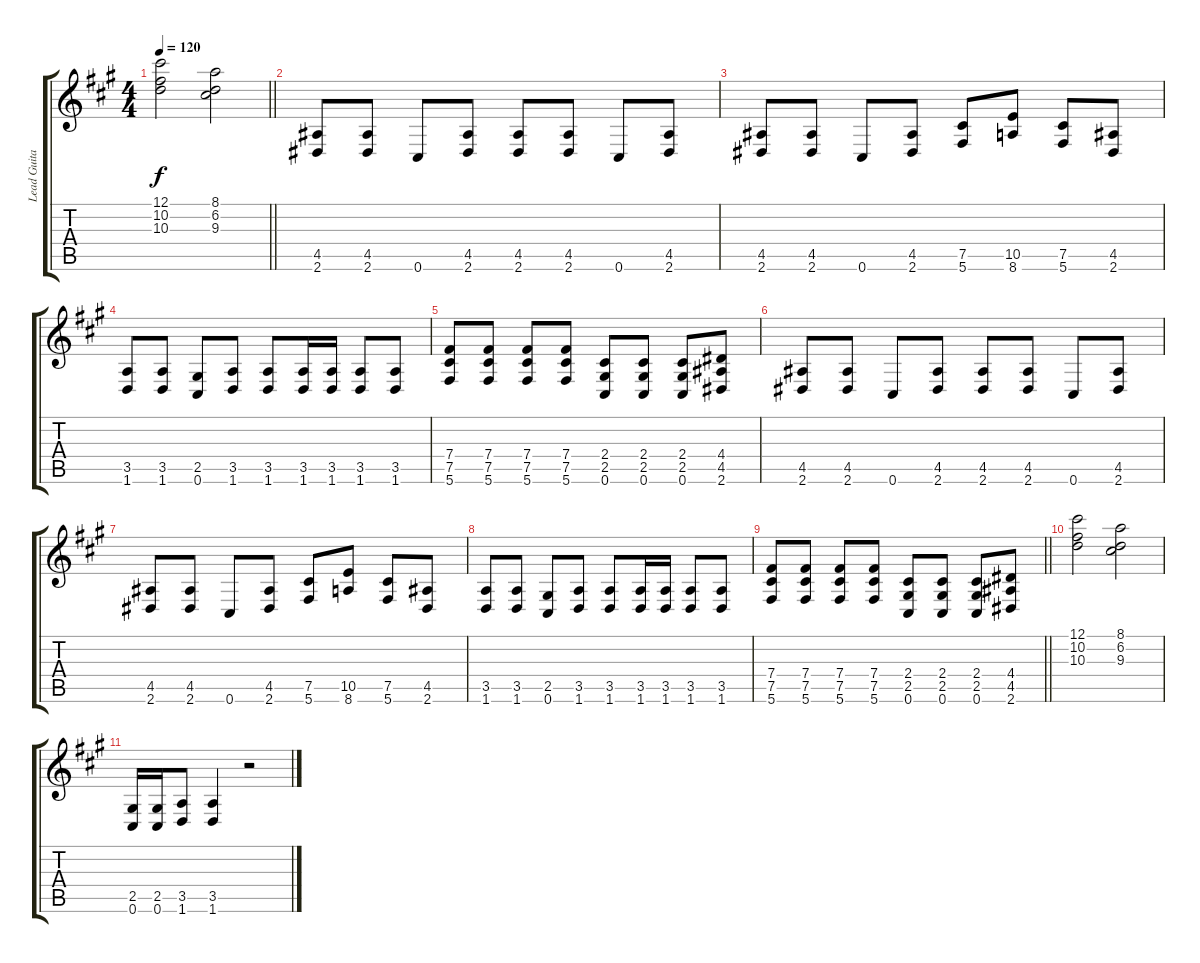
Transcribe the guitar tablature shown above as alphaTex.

\track ("Lead Guitar" "Lead Guita") {instrument overdrivenguitar}
\staff {score tabs}
\tuning (Db4 Ab3 E3 B2 Gb2 Db2) {hide}
\ts (4 4)
\tempo 120
\clef g2
\barLineRight lightlight
\ks a
(12.1 10.2 10.3).2{dy f} (8.1 6.2 9.3).2 |
(4.5 2.6).8 (4.5 2.6).8 0.6.8 (4.5 2.6).8 (4.5 2.6).8 (4.5 2.6).8 0.6.8 (4.5 2.6).8 |
(4.5 2.6).8 (4.5 2.6).8 0.6.8 (4.5 2.6).8 (7.5 5.6).8 (10.5 8.6).8 (7.5 5.6).8 (4.5 2.6).8 |
(3.5 1.6).8 (3.5 1.6).8 (2.5 0.6).8 (3.5 1.6).8 (3.5 1.6).8 (3.5 1.6).16 (3.5 1.6).16 (3.5 1.6).8 (3.5 1.6).8 |
(7.4 7.5 5.6).8 (7.4 7.5 5.6).8 (7.4 7.5 5.6).8 (7.4 7.5 5.6).8 (2.4 2.5 0.6).8 (2.4 2.5 0.6).8 (2.4 2.5 0.6).8 (4.4 4.5 2.6).8 |
(4.5 2.6).8 (4.5 2.6).8 0.6.8 (4.5 2.6).8 (4.5 2.6).8 (4.5 2.6).8 0.6.8 (4.5 2.6).8 |
(4.5 2.6).8 (4.5 2.6).8 0.6.8 (4.5 2.6).8 (7.5 5.6).8 (10.5 8.6).8 (7.5 5.6).8 (4.5 2.6).8 |
(3.5 1.6).8 (3.5 1.6).8 (2.5 0.6).8 (3.5 1.6).8 (3.5 1.6).8 (3.5 1.6).16 (3.5 1.6).16 (3.5 1.6).8 (3.5 1.6).8 |
\barLineRight lightlight
(7.4 7.5 5.6).8 (7.4 7.5 5.6).8 (7.4 7.5 5.6).8 (7.4 7.5 5.6).8 (2.4 2.5 0.6).8 (2.4 2.5 0.6).8 (2.4 2.5 0.6).8 (4.4 4.5 2.6).8 |
(12.1 10.2 10.3).2 (8.1 6.2 9.3).2 |
(2.5 0.6).16 (2.5 0.6).16 (3.5 1.6).8 (3.5 1.6).4 r.2
